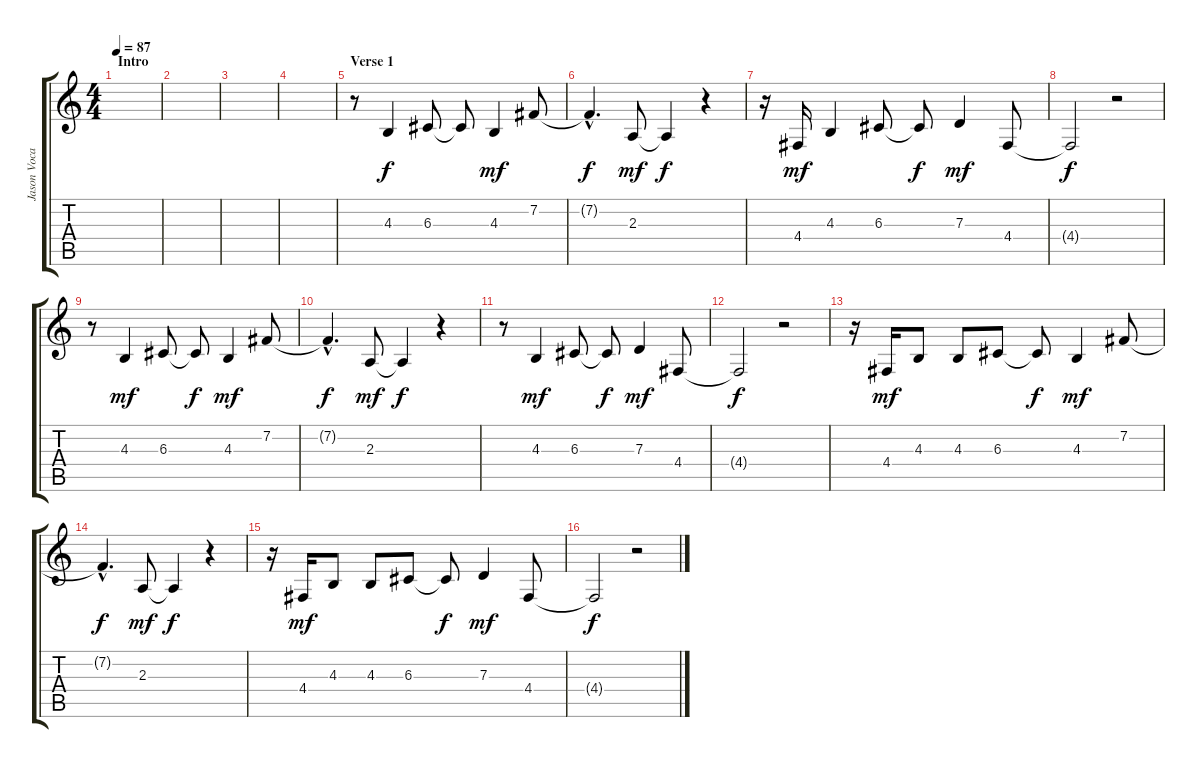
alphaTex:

\track ("Jason Vocals" "Jason Voca") {instrument trumpet}
\staff {score tabs}
\tuning (E4 B3 G3 D3 A2 E2) {hide}
\ts (4 4)
\section ("" "Intro")
\tempo 87
\clef g2
\ks c
|
|
|
|
\section ("" "Verse 1")
r.8 4.3.4 6.3.8 6.3{t}.8{dy f} 4.3.4{dy mf} 7.2.8 |
7.2{hac t}.4{d dy f} 2.3.8{dy mf} 2.3{t}.4{dy f} r.4 |
r.16 4.4.16{dy mf} 4.3.4 6.3.8 6.3{t}.8{dy f} 7.3.4{dy mf} 4.4.8 |
4.4{t}.2{dy f} r.2 |
r.8 4.3.4{dy mf} 6.3.8 6.3{t}.8{dy f} 4.3.4{dy mf} 7.2.8 |
7.2{hac t}.4{d dy f} 2.3.8{dy mf} 2.3{t}.4{dy f} r.4 |
r.8 4.3.4{dy mf} 6.3.8 6.3{t}.8{dy f} 7.3.4{dy mf} 4.4.8 |
4.4{t}.2{dy f} r.2 |
r.16 4.4.16{dy mf} 4.3.8 4.3.8 6.3.8 6.3{t}.8{dy f} 4.3.4{dy mf} 7.2.8 |
7.2{hac t}.4{d dy f} 2.3.8{dy mf} 2.3{t}.4{dy f} r.4 |
r.16 4.4.16{dy mf} 4.3.8 4.3.8 6.3.8 6.3{t}.8{dy f} 7.3.4{dy mf} 4.4.8 |
4.4{t}.2{dy f} r.2
